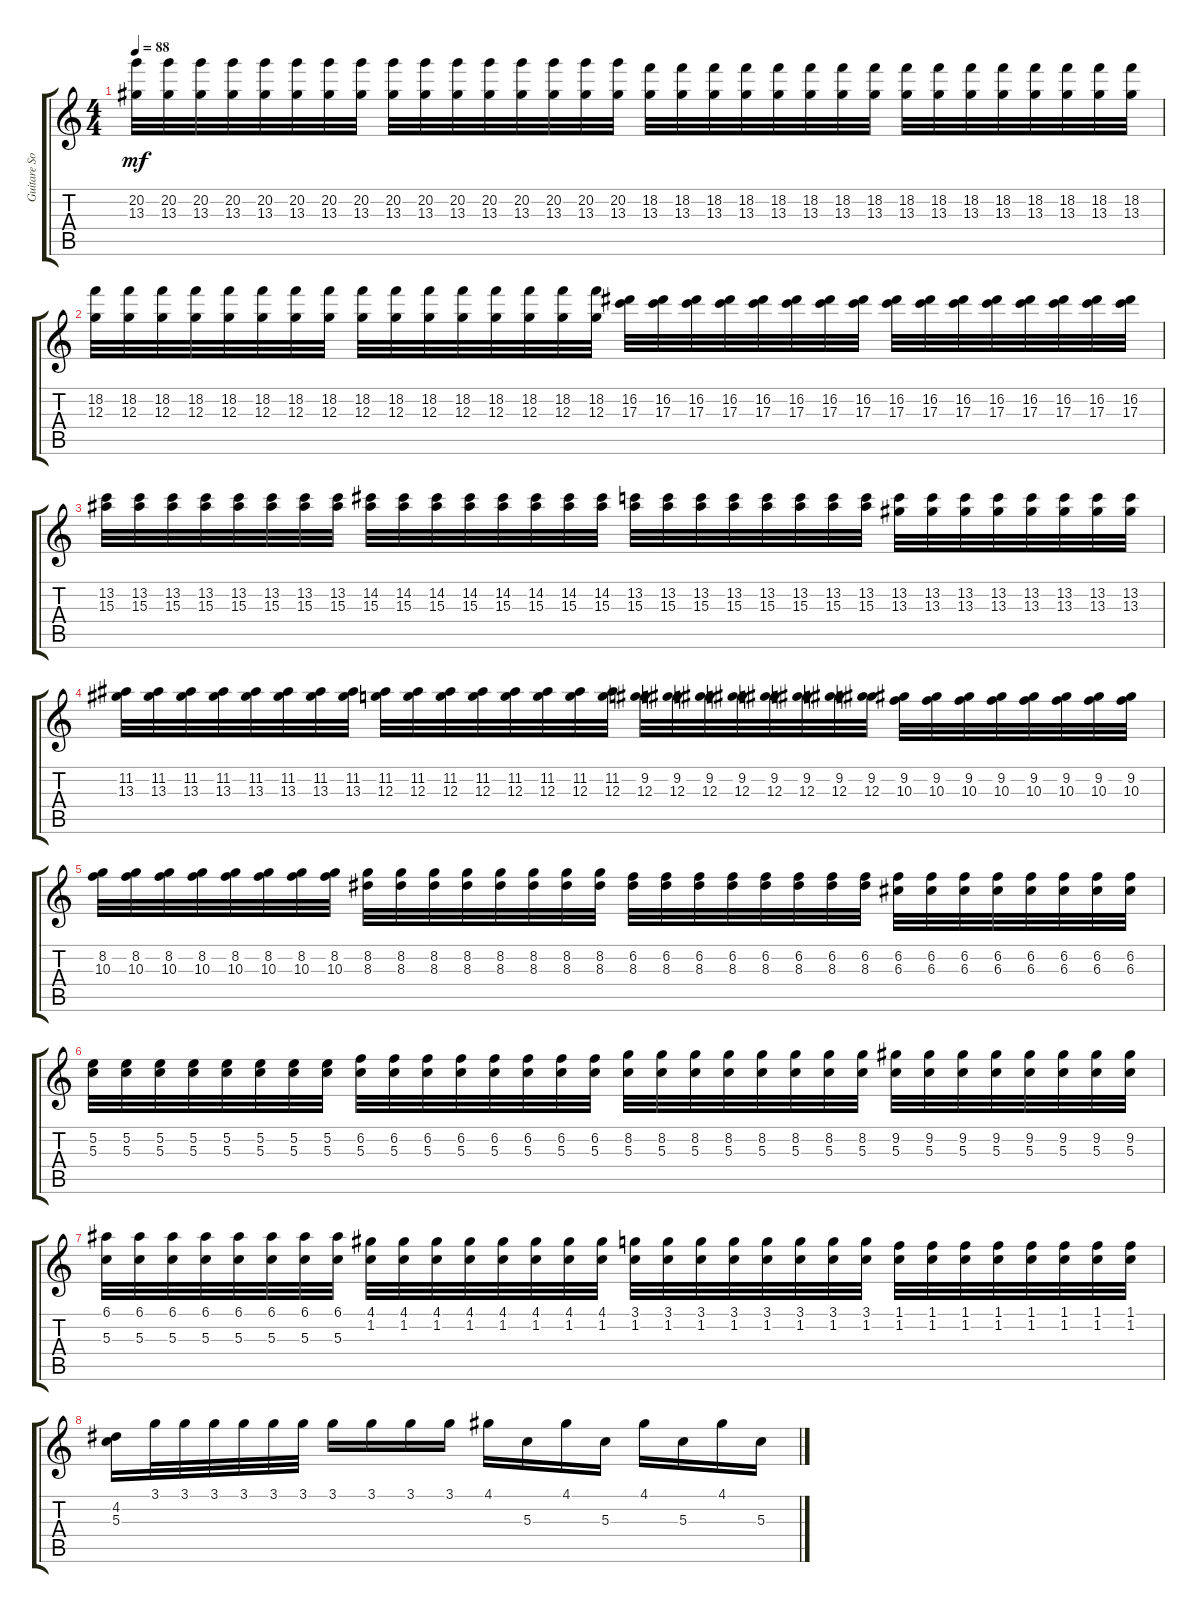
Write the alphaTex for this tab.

\track ("Guitare Solo" "Guitare So") {instrument acousticguitarsteel}
\staff {score tabs}
\tuning (E4 B3 G3 D3 A2 E2) {hide}
\ts (4 4)
\tempo 88
\clef g2
\ks c
(20.2 13.3).32{dy mf} (20.2 13.3).32 (20.2 13.3).32 (20.2 13.3).32 (20.2 13.3).32 (20.2 13.3).32 (20.2 13.3).32 (20.2 13.3).32 (20.2 13.3).32 (20.2 13.3).32 (20.2 13.3).32 (20.2 13.3).32 (20.2 13.3).32 (20.2 13.3).32 (20.2 13.3).32 (20.2 13.3).32 (18.2 13.3).32 (18.2 13.3).32 (18.2 13.3).32 (18.2 13.3).32 (18.2 13.3).32 (18.2 13.3).32 (18.2 13.3).32 (18.2 13.3).32 (18.2 13.3).32 (18.2 13.3).32 (18.2 13.3).32 (18.2 13.3).32 (18.2 13.3).32 (18.2 13.3).32 (18.2 13.3).32 (18.2 13.3).32 |
(18.2 12.3).32 (18.2 12.3).32 (18.2 12.3).32 (18.2 12.3).32 (18.2 12.3).32 (18.2 12.3).32 (18.2 12.3).32 (18.2 12.3).32 (18.2 12.3).32 (18.2 12.3).32 (18.2 12.3).32 (18.2 12.3).32 (18.2 12.3).32 (18.2 12.3).32 (18.2 12.3).32 (18.2 12.3).32 (16.2 17.3).32 (16.2 17.3).32 (16.2 17.3).32 (16.2 17.3).32 (16.2 17.3).32 (16.2 17.3).32 (16.2 17.3).32 (16.2 17.3).32 (16.2 17.3).32 (16.2 17.3).32 (16.2 17.3).32 (16.2 17.3).32 (16.2 17.3).32 (16.2 17.3).32 (16.2 17.3).32 (16.2 17.3).32 |
(13.2 15.3).32 (13.2 15.3).32 (13.2 15.3).32 (13.2 15.3).32 (13.2 15.3).32 (13.2 15.3).32 (13.2 15.3).32 (13.2 15.3).32 (14.2 15.3).32 (14.2 15.3).32 (14.2 15.3).32 (14.2 15.3).32 (14.2 15.3).32 (14.2 15.3).32 (14.2 15.3).32 (14.2 15.3).32 (13.2 15.3).32 (13.2 15.3).32 (13.2 15.3).32 (13.2 15.3).32 (13.2 15.3).32 (13.2 15.3).32 (13.2 15.3).32 (13.2 15.3).32 (13.2 13.3).32 (13.2 13.3).32 (13.2 13.3).32 (13.2 13.3).32 (13.2 13.3).32 (13.2 13.3).32 (13.2 13.3).32 (13.2 13.3).32 |
(11.2 13.3).32 (11.2 13.3).32 (11.2 13.3).32 (11.2 13.3).32 (11.2 13.3).32 (11.2 13.3).32 (11.2 13.3).32 (11.2 13.3).32 (11.2 12.3).32 (11.2 12.3).32 (11.2 12.3).32 (11.2 12.3).32 (11.2 12.3).32 (11.2 12.3).32 (11.2 12.3).32 (11.2 12.3).32 (9.2 12.3).32 (9.2 12.3).32 (9.2 12.3).32 (9.2 12.3).32 (9.2 12.3).32 (9.2 12.3).32 (9.2 12.3).32 (9.2 12.3).32 (9.2 10.3).32 (9.2 10.3).32 (9.2 10.3).32 (9.2 10.3).32 (9.2 10.3).32 (9.2 10.3).32 (9.2 10.3).32 (9.2 10.3).32 |
(8.2 10.3).32 (8.2 10.3).32 (8.2 10.3).32 (8.2 10.3).32 (8.2 10.3).32 (8.2 10.3).32 (8.2 10.3).32 (8.2 10.3).32 (8.2 8.3).32 (8.2 8.3).32 (8.2 8.3).32 (8.2 8.3).32 (8.2 8.3).32 (8.2 8.3).32 (8.2 8.3).32 (8.2 8.3).32 (6.2 8.3).32 (6.2 8.3).32 (6.2 8.3).32 (6.2 8.3).32 (6.2 8.3).32 (6.2 8.3).32 (6.2 8.3).32 (6.2 8.3).32 (6.2 6.3).32 (6.2 6.3).32 (6.2 6.3).32 (6.2 6.3).32 (6.2 6.3).32 (6.2 6.3).32 (6.2 6.3).32 (6.2 6.3).32 |
(5.2 5.3).32 (5.2 5.3).32 (5.2 5.3).32 (5.2 5.3).32 (5.2 5.3).32 (5.2 5.3).32 (5.2 5.3).32 (5.2 5.3).32 (6.2 5.3).32 (6.2 5.3).32 (6.2 5.3).32 (6.2 5.3).32 (6.2 5.3).32 (6.2 5.3).32 (6.2 5.3).32 (6.2 5.3).32 (8.2 5.3).32 (8.2 5.3).32 (8.2 5.3).32 (8.2 5.3).32 (8.2 5.3).32 (8.2 5.3).32 (8.2 5.3).32 (8.2 5.3).32 (9.2 5.3).32 (9.2 5.3).32 (9.2 5.3).32 (9.2 5.3).32 (9.2 5.3).32 (9.2 5.3).32 (9.2 5.3).32 (9.2 5.3).32 |
(6.1 5.3).32 (6.1 5.3).32 (6.1 5.3).32 (6.1 5.3).32 (6.1 5.3).32 (6.1 5.3).32 (6.1 5.3).32 (6.1 5.3).32 (4.1 1.2).32 (4.1 1.2).32 (4.1 1.2).32 (4.1 1.2).32 (4.1 1.2).32 (4.1 1.2).32 (4.1 1.2).32 (4.1 1.2).32 (3.1 1.2).32 (3.1 1.2).32 (3.1 1.2).32 (3.1 1.2).32 (3.1 1.2).32 (3.1 1.2).32 (3.1 1.2).32 (3.1 1.2).32 (1.1 1.2).32 (1.1 1.2).32 (1.1 1.2).32 (1.1 1.2).32 (1.1 1.2).32 (1.1 1.2).32 (1.1 1.2).32 (1.1 1.2).32 |
(4.2 5.3).16 3.1.32 3.1.32 3.1.32 3.1.32 3.1.32 3.1.32 3.1.16 3.1.16 3.1.16 3.1.16 4.1.16 5.3.16 4.1.16 5.3.16 4.1.16 5.3.16 4.1.16 5.3.16
